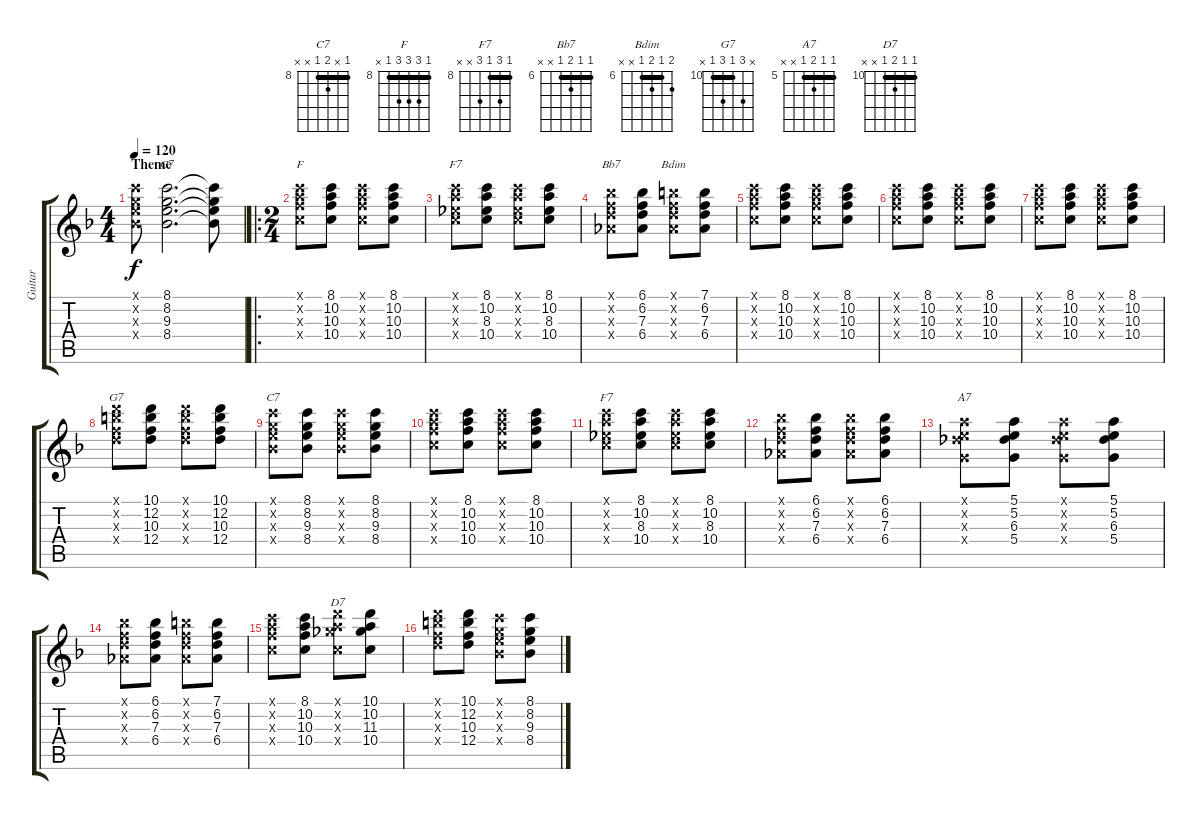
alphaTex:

\track ("Guitar" "Guitar") {instrument electricguitarclean}
\staff {score tabs}
\tuning (E4 B3 G3 D3 A2 E2) {hide}
\chord ("C7" 8 8 9 8 x x) {firstfret 8 barre 8}
\chord ("F" 8 10 10 10 8 x) {firstfret 8 barre 8}
\chord ("F7" x 10 8 10 8 x) {firstfret 8 barre 8}
\chord ("Bb7" 6 6 7 6 x x) {firstfret 6 barre 6}
\chord ("Bdim" 7 6 7 6 x x) {firstfret 6 barre 6}
\chord ("G7" x 12 10 12 10 x) {firstfret 10 barre 10}
\chord ("C7" 8 x 9 8 x x) {firstfret 8 barre 8}
\chord ("F7" 8 10 8 10 x x) {firstfret 8 barre 8}
\chord ("A7" 5 5 6 5 x x) {firstfret 5 barre 5}
\chord ("D7" 10 10 11 10 x x) {firstfret 10 barre 10}
\ts (4 4)
\section ("" "Theme")
\tempo 120
\clef g2
\ks f
(8.1{x} 8.2{x} 9.3{x} 8.4{x}).8{dy f instrument electricguitarclean} (8.1 8.2 9.3 8.4).2{d ch "C7"} (8.1{t} 8.2{t} 9.3{t} 8.4{t}).8 |
\ro
\ts (2 4)
(8.1{x} 10.2{x} 10.3{x} 10.4{x}).8{ch "F"} (8.1 10.2 10.3 10.4).8 (8.1{x} 10.2{x} 10.3{x} 10.4{x}).8 (8.1 10.2 10.3 10.4).8 |
(8.1{x} 10.2{x} 8.3{x} 10.4{x}).8{ch "F7"} (8.1 10.2 8.3 10.4).8 (8.1{x} 10.2{x} 8.3{x} 10.4{x}).8 (8.1 10.2 8.3 10.4).8 |
(6.1{x} 6.2{x} 7.3{x} 6.4{x}).8{ch "Bb7"} (6.1 6.2 7.3 6.4).8 (7.1{x} 6.2{x} 7.3{x} 6.4{x}).8{ch "Bdim"} (7.1 6.2 7.3 6.4).8 |
(8.1{x} 10.2{x} 10.3{x} 10.4{x}).8 (8.1 10.2 10.3 10.4).8 (8.1{x} 10.2{x} 10.3{x} 10.4{x}).8 (8.1 10.2 10.3 10.4).8 |
(8.1{x} 10.2{x} 10.3{x} 10.4{x}).8 (8.1 10.2 10.3 10.4).8 (8.1{x} 10.2{x} 10.3{x} 10.4{x}).8 (8.1 10.2 10.3 10.4).8 |
(8.1{x} 10.2{x} 10.3{x} 10.4{x}).8 (8.1 10.2 10.3 10.4).8 (8.1{x} 10.2{x} 10.3{x} 10.4{x}).8 (8.1 10.2 10.3 10.4).8 |
(10.1{x} 12.2{x} 10.3{x} 12.4{x}).8{ch "G7"} (10.1 12.2 10.3 12.4).8 (10.1{x} 12.2{x} 10.3{x} 12.4{x}).8 (10.1 12.2 10.3 12.4).8 |
(8.1{x} 8.2{x} 9.3{x} 8.4{x}).8{ch "C7"} (8.1 8.2 9.3 8.4).8 (8.1{x} 8.2{x} 9.3{x} 8.4{x}).8 (8.1 8.2 9.3 8.4).8 |
(8.1{x} 10.2{x} 10.3{x} 10.4{x}).8 (8.1 10.2 10.3 10.4).8 (8.1{x} 10.2{x} 10.3{x} 10.4{x}).8 (8.1 10.2 10.3 10.4).8 |
(8.1{x} 10.2{x} 8.3{x} 10.4{x}).8{ch "F7"} (8.1 10.2 8.3 10.4).8 (8.1{x} 10.2{x} 8.3{x} 10.4{x}).8 (8.1 10.2 8.3 10.4).8 |
(6.1{x} 6.2{x} 7.3{x} 6.4{x}).8 (6.1 6.2 7.3 6.4).8 (6.1{x} 6.2{x} 7.3{x} 6.4{x}).8 (6.1 6.2 7.3 6.4).8 |
(5.1{x} 5.2{x} 6.3{x} 5.4{x}).8{ch "A7"} (5.1 5.2 6.3 5.4).8 (5.1{x} 5.2{x} 6.3{x} 5.4{x}).8 (5.1 5.2 6.3 5.4).8 |
(6.1{x} 6.2{x} 7.3{x} 6.4{x}).8 (6.1 6.2 7.3 6.4).8 (7.1{x} 6.2{x} 7.3{x} 6.4{x}).8 (7.1 6.2 7.3 6.4).8 |
(8.1{x} 10.2{x} 10.3{x} 10.4{x}).8 (8.1 10.2 10.3 10.4).8 (10.1{x} 10.2{x} 11.3{x} 10.4{x}).8{ch "D7"} (10.1 10.2 11.3 10.4).8 |
(10.1{x} 12.2{x} 10.3{x} 12.4{x}).8 (10.1 12.2 10.3 12.4).8 (8.1{x} 8.2{x} 9.3{x} 8.4{x}).8 (8.1 8.2 9.3 8.4).8
